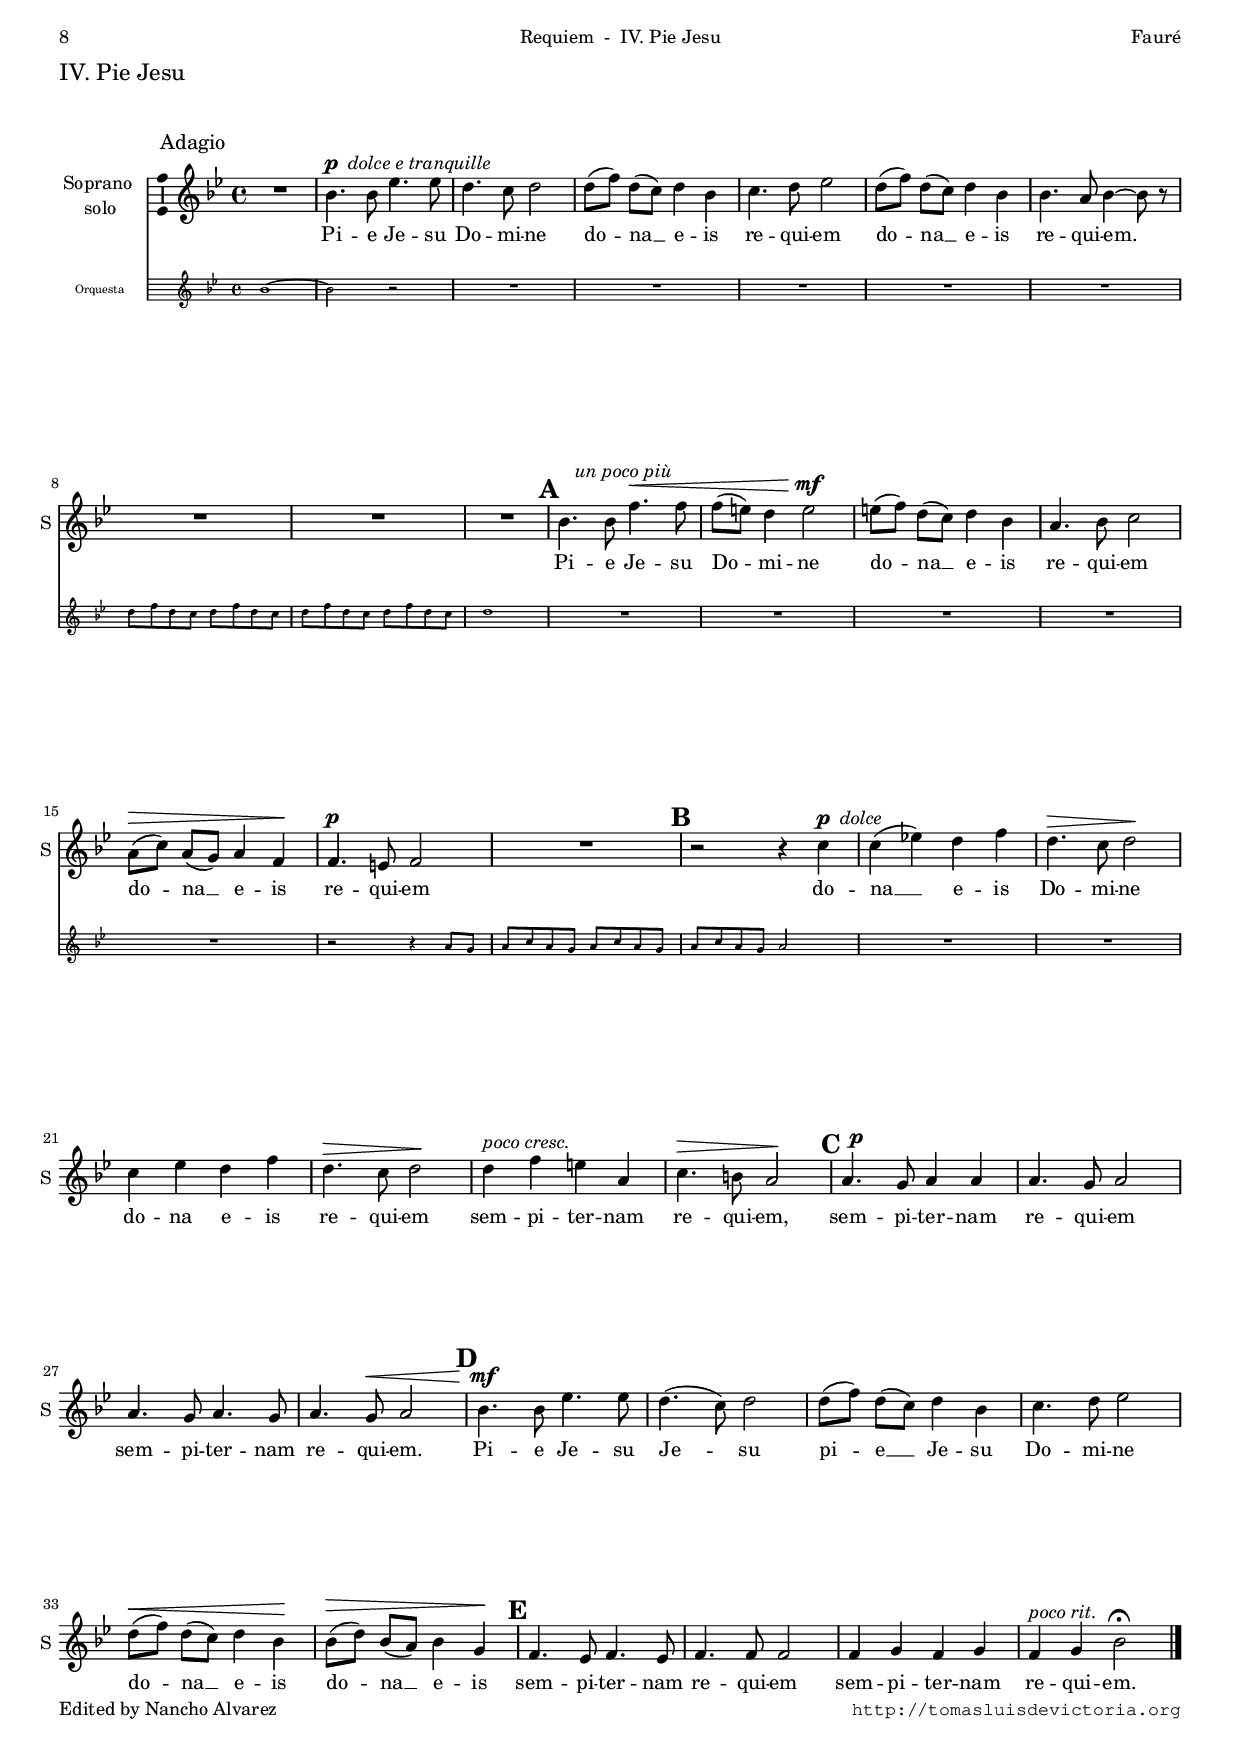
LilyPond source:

\version "2.11.45"

#(set-default-paper-size "a4")
#(set-global-staff-size 16.0)
#(ly:set-option 'point-and-click #f)

ss=\once \set suggestAccidentals = ##t


\header {
	%title=\markup{\column{ " " " " \bigger \bigger \bigger \bigger \bigger "Requiem" }}
	piece=\markup{\column{" " \bigger \bigger "IV. Pie Jesu" " " " "  }}
	%composer="Gabriel Fauré (1845-1924)"
	%opus="op. 48"
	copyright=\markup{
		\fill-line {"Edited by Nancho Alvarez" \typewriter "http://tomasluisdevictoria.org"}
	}
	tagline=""
}

global={\key bes \major \time 4/4 \skip 1*10 \mark \markup{\bold \bigger A}
				\skip 1*7 \mark \markup{\bold \bigger B}
				\skip 1*7 \mark \markup{\bold \bigger C}
				\skip 1*4 \mark \markup{\bold \bigger D}
				\skip 1*6 \mark \markup{\bold \bigger E}
				\skip 1*4 
\bar "|." }


cantus=\relative c''{
	\dynamicUp
	\phrasingSlurUp
	\set hairpinToBarline = ##t
	\once \override TextScript #'X-offset = #-12
	\once \override TextScript #'padding = #3.0
	s4*0^\markup{\bigger "Adagio"}
	R1
	bes4.^\markup{\dynamic p \italic " dolce e tranquille"} bes8 ees4. ees8
	d4. c8 d2
	d8[( f)] d[( c]) d4 bes
	c4. d8 ees2
	d8[( f]) d[( c]) d4 bes
	bes4. a8 bes4 ~ bes8 r
	R1*3
	\once \override TextScript #'X-offset = #2
	bes4.^\markup{\italic "un poco più"} bes8 f'4.\< f8
	f8[( e]) d4 e2\mf
	e8[( f)] d[( c]) d4 bes
	a4. bes8 c2
	a8[(\> c)] a[( g]) a4 f\!
	f4.^\p e8 f2
	R1
	r2 r4 c'4^\markup{\dynamic p \italic " dolce"}
	c4( ees!) d f
	d4.\> c8 d2\!
	c4 ees d f
	d4.\> c8 d2\!
	d4^\markup{\italic "poco cresc."} f e a,
	c4.\> b8 a2\!
	\once \override TextScript #'X-offset = #1
	a4.^\markup{\dynamic p} g8 a4 a
	a4. g8 a2
	a4. g8 a4. g8
	a4. g8\< a2
	bes4.^\mf bes8 ees4. ees8
	d4.( c8) d2
	d8[( f]) d[( c]) d4 bes
	c4. d8 ees2
	d8[(\< f]) d[( c]) d4 bes\!
	bes8[(\> d]) bes[( a]) bes4 g\!
	f4. ees8 f4. ees8
	f4. f8 f2
	f4 g f g
	f^\markup{\italic "poco rit."} g bes2^\fermata
}

organo=\relative c''{
	\set hairpinToBarline = ##t
	\set autoBeaming = ##t
	bes1 ~
	bes2 r2
	R1*5
	d8 f d c d f d c
	d f d c d f d c
	d1
	R1*5
	r2 r4 a8 g
	a c a g a c a g
	a c a g a2
	R1*20
}

textocantus=\lyricmode{
Pi -- e Je -- su Do -- mi -- ne
do -- na __ e -- is re -- qui -- em
do -- na __ e -- is re -- qui -- em.
Pi -- e Je -- su Do -- mi -- ne
do -- na __ e -- is re -- qui -- em
do -- na __ e -- is re -- qui -- em
do -- na __ e -- is Do -- mi -- ne
do -- na e -- is re -- qui -- em
sem -- pi -- ter -- nam re -- qui -- em,
sem -- pi -- ter -- nam re -- qui -- em
sem -- pi -- ter -- nam re -- qui -- em.
Pi -- e Je -- su Je -- su
pi -- e __ Je -- su Do -- mi -- ne 
do -- na __ e -- is do -- na __ e -- is 
sem -- pi -- ter -- nam re -- qui -- em 
sem -- pi -- ter -- nam re -- qui -- em.
}

                            
\score {
<<
	\new Staff <<\global
	\new Voice="v1" {
		\set Staff.instrumentName=\markup{\center-align {"Soprano " "solo"}} 
		\set Staff.shortInstrumentName="S " 
		\clef "treble"
		\cantus }
	\new Lyrics \lyricsto "v1" {\textocantus }
	>>

\new Staff \with {
	\remove Ambitus_engraver
        fontSize = #-4
        \override StaffSymbol #'staff-space = #(magstep -4)
      }
      <<\global
	\new Voice="o" {
		\set  Staff.instrumentName="Orquesta "
		\clef "G"
		\organo
	}
>>
>>

\layout{ 
	\context {\Lyrics \override VerticalAxisGroup #'minimum-Y-extent = #'(-0 . 0) }
	\context {\Score 
		\override BarNumber #'padding = #2 
		skipBars = ##t
	}
	\context {\Lyrics 
		%\override LyricText #'font-size = #2 
		\override LyricHyphen #'minimum-distance = #0.33
	}
	%\context {\Voice melismaBusyProperties = #'() }
	\context { \RemoveEmptyStaffContext }
	\context {\Staff 
		\consists Ambitus_engraver 
		autoBeaming = ##f
	}
}

%\midi {}

}


\paper{
	evenHeaderMarkup=\markup  \fill-line { \fromproperty #'page:page-number-string "Requiem  -  IV. Pie Jesu" "Fauré" }
	oddHeaderMarkup= \markup  \fill-line { \on-the-fly #not-first-page "Fauré" \on-the-fly #not-first-page "Requiem  -  IV. Pie Jesu" \on-the-fly #not-first-page \fromproperty #'page:page-number-string }
	%system-count=12
	line-width=19.0\cm
	between-system-padding = 0
	ragged-last-bottom = ##f
	head-separation = 6\mm
	foot-separation = 8\mm
	first-page-number=8
}
